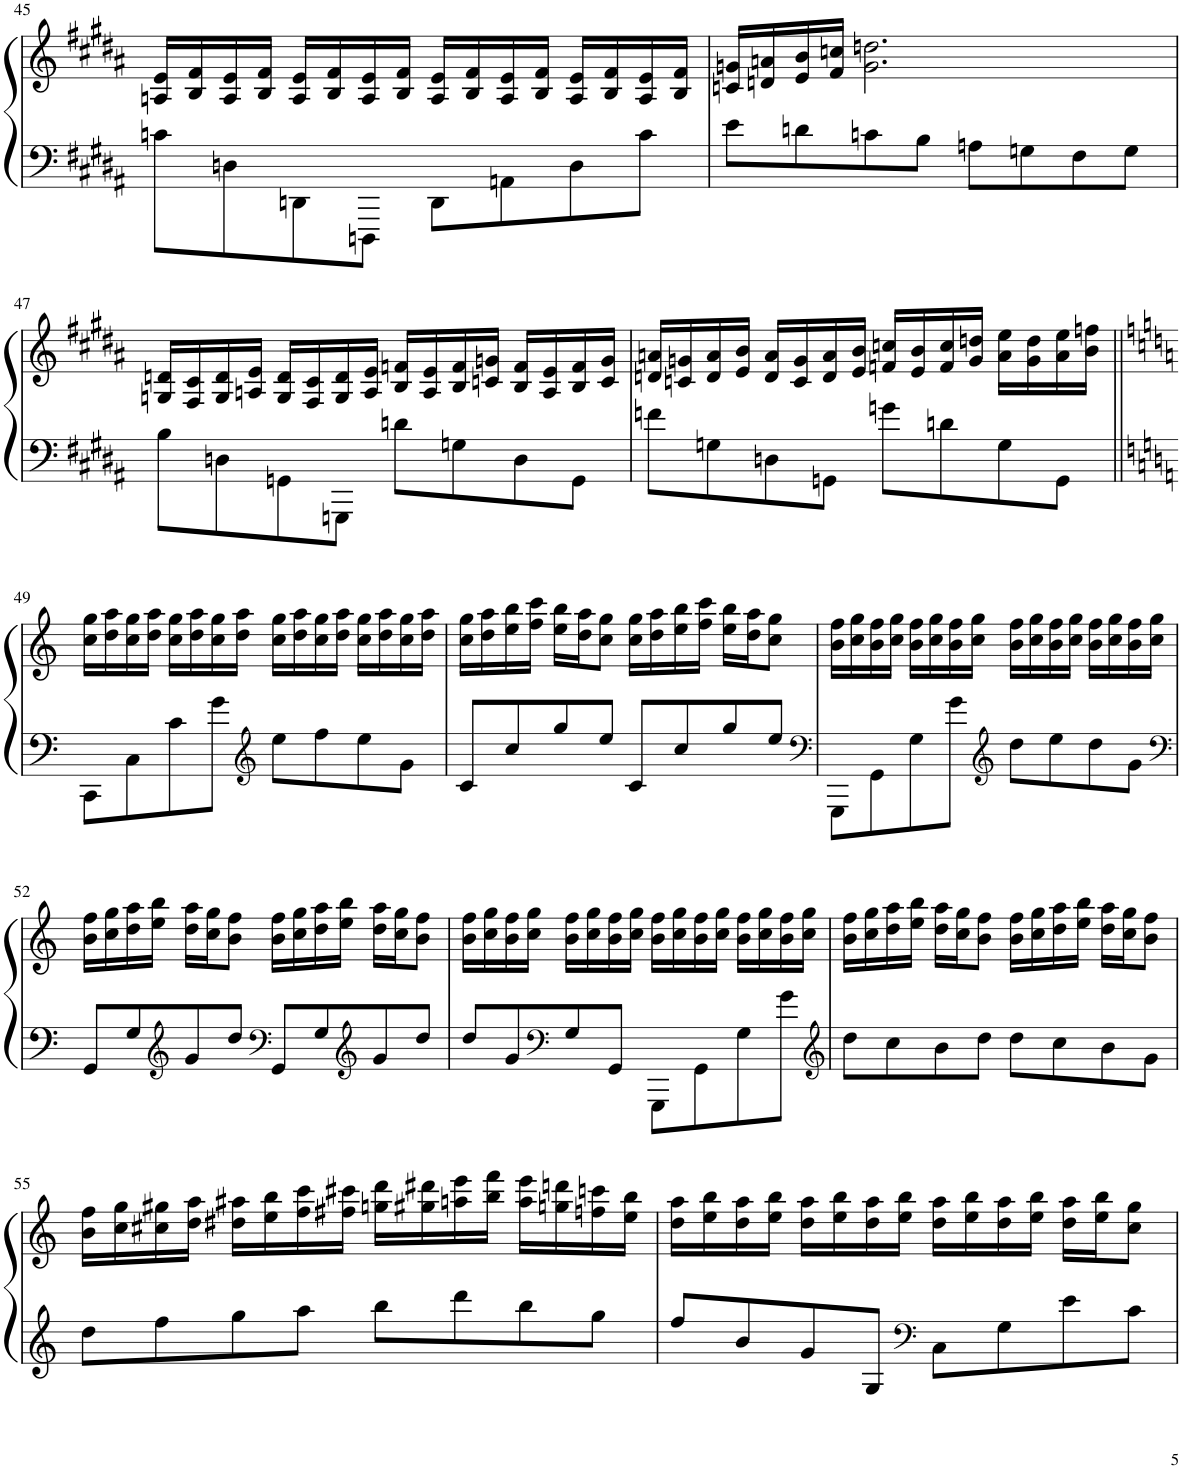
**kern	**kern
*part1	*part1
*staff2	*staff1
*I"Piano	*
*I'Pno.	*
!!LO:PB:g=z
*clefF4	*clefG2
*k[f#c#g#d#a#]	*k[f#c#g#d#a#]
*M4/4	*M4/4
=45	=45
8cn\L	16An/ 16e/LL
.	16B/ 16f#/
8Dn\	16A/ 16e/
.	16B/ 16f#/JJ
8DDn\	16A/ 16e/LL
.	16B/ 16f#/
8DDDn\J	16A/ 16e/
.	16B/ 16f#/JJ
8DD\L	16A/ 16e/LL
.	16B/ 16f#/
8AAn\	16A/ 16e/
.	16B/ 16f#/JJ
8D\	16A/ 16e/LL
.	16B/ 16f#/
8c\J	16A/ 16e/
.	16B/ 16f#/JJ
=46	=46
8e\L	16cn/ 16gn/LL
.	16dn/ 16an/
8dn\	16e/ 16b/
.	16f#/ 16ccn/JJ
8cn\	2.g\ 2.ddn\
8B\J	.
8An\L	.
8Gn\	.
8F#\	.
8G\J	.
!!LO:LB:g=z
=47	=47
8B\L	16Gn/ 16dn/LL
.	16F#/ 16c#/
8Dn\	16G/ 16d/
.	16An/ 16e/JJ
8GGn\	16G/ 16d/LL
.	16F#/ 16c#/
8GGGn\J	16G/ 16d/
.	16A/ 16e/JJ
8dn\L	16B/ 16fn/LL
.	16A/ 16e/
8Gn\	16B/ 16f/
.	16cn/ 16gn/JJ
8D\	16B/ 16f/LL
.	16A/ 16e/
8GG\J	16B/ 16f/
.	16c/ 16g/JJ
=48	=48
8fn\L	16dn/ 16an/LL
.	16cn/ 16gn/
8Gn\	16d/ 16a/
.	16e/ 16b/JJ
8Dn\	16d/ 16a/LL
.	16c/ 16g/
8GGn\J	16d/ 16a/
.	16e/ 16b/JJ
8gn\L	16fn/ 16ccn/LL
.	16e/ 16b/
8dn\	16f/ 16cc/
.	16g/ 16ddn/JJ
8G\	16a\ 16ee\LL
.	16g\ 16dd\
8GG\J	16a\ 16ee\
.	16b\ 16ffn\JJ
!!LO:LB:g=z
=49||	=49||
*k[]	*k[]
8CC\L	16cc\ 16gg\LL
.	16dd\ 16aa\
8C\	16cc\ 16gg\
.	16dd\ 16aa\JJ
8c\	16cc\ 16gg\LL
.	16dd\ 16aa\
8g\J	16cc\ 16gg\
.	16dd\ 16aa\JJ
*clefG2	*
8ee\L	16cc\ 16gg\LL
.	16dd\ 16aa\
8ff\	16cc\ 16gg\
.	16dd\ 16aa\JJ
8ee\	16cc\ 16gg\LL
.	16dd\ 16aa\
8g\J	16cc\ 16gg\
.	16dd\ 16aa\JJ
=50	=50
8c/L	16cc\ 16gg\LL
.	16dd\ 16aa\
8cc/	16ee\ 16bb\
.	16ff\ 16ccc\JJ
8gg/	16ee\ 16bb\LL
.	16dd\ 16aa\J
8ee/J	8cc\ 8gg\J
8c/L	16cc\ 16gg\LL
.	16dd\ 16aa\
8cc/	16ee\ 16bb\
.	16ff\ 16ccc\JJ
8gg/	16ee\ 16bb\LL
.	16dd\ 16aa\J
8ee/J	8cc\ 8gg\J
=51	=51
*clefF4	*
8GGG\L	16b\ 16ff\LL
.	16cc\ 16gg\
8GG\	16b\ 16ff\
.	16cc\ 16gg\JJ
8G\	16b\ 16ff\LL
.	16cc\ 16gg\
8g\J	16b\ 16ff\
.	16cc\ 16gg\JJ
*clefG2	*
8dd\L	16b\ 16ff\LL
.	16cc\ 16gg\
8ee\	16b\ 16ff\
.	16cc\ 16gg\JJ
8dd\	16b\ 16ff\LL
.	16cc\ 16gg\
8g\J	16b\ 16ff\
.	16cc\ 16gg\JJ
!!LO:LB:g=z
=52	=52
*clefF4	*
8GG/L	16b\ 16ff\LL
.	16cc\ 16gg\
8G/	16dd\ 16aa\
.	16ee\ 16bb\JJ
*clefG2	*
8g/	16dd\ 16aa\LL
.	16cc\ 16gg\J
8dd/J	8b\ 8ff\J
*clefF4	*
8GG/L	16b\ 16ff\LL
.	16cc\ 16gg\
8G/	16dd\ 16aa\
.	16ee\ 16bb\JJ
*clefG2	*
8g/	16dd\ 16aa\LL
.	16cc\ 16gg\J
8dd/J	8b\ 8ff\J
=53	=53
8dd/L	16b\ 16ff\LL
.	16cc\ 16gg\
8g/	16b\ 16ff\
.	16cc\ 16gg\JJ
*clefF4	*
8G/	16b\ 16ff\LL
.	16cc\ 16gg\
8GG/J	16b\ 16ff\
.	16cc\ 16gg\JJ
8GGG\L	16b\ 16ff\LL
.	16cc\ 16gg\
8GG\	16b\ 16ff\
.	16cc\ 16gg\JJ
8G\	16b\ 16ff\LL
.	16cc\ 16gg\
8g\J	16b\ 16ff\
.	16cc\ 16gg\JJ
=54	=54
*clefG2	*
8dd\L	16b\ 16ff\LL
.	16cc\ 16gg\
8cc\	16dd\ 16aa\
.	16ee\ 16bb\JJ
8b\	16dd\ 16aa\LL
.	16cc\ 16gg\J
8dd\J	8b\ 8ff\J
8dd\L	16b\ 16ff\LL
.	16cc\ 16gg\
8cc\	16dd\ 16aa\
.	16ee\ 16bb\JJ
8b\	16dd\ 16aa\LL
.	16cc\ 16gg\J
8g\J	8b\ 8ff\J
!!LO:LB:g=z
=55	=55
8dd\L	16b\ 16ff\LL
.	16cc\ 16gg\
8ff\	16cc#X\ 16gg#X\
.	16dd\ 16aa\JJ
8gg\	16dd#X\ 16aa#X\LL
.	16ee\ 16bb\
8aa\J	16ff\ 16ccc\
.	16ff#X\ 16ccc#X\JJ
8bb\L	16ggn\ 16ddd\LL
.	16gg#X\ 16ddd#X\
8ddd\	16aan\ 16eee\
.	16bb\ 16fff\JJ
8bb\	16aa\ 16eee\LL
.	16ggn\ 16dddn\
8gg\J	16ffn\ 16cccn\
.	16ee\ 16bb\JJ
=56	=56
8ff/L	16dd\ 16aa\LL
.	16ee\ 16bb\
8b/	16dd\ 16aa\
.	16ee\ 16bb\JJ
8g/	16dd\ 16aa\LL
.	16ee\ 16bb\
8G/J	16dd\ 16aa\
.	16ee\ 16bb\JJ
*clefF4	*
8C\L	16dd\ 16aa\LL
.	16ee\ 16bb\
8G\	16dd\ 16aa\
.	16ee\ 16bb\JJ
8e\	16dd\ 16aa\LL
.	16ee\ 16bb\J
8c\J	8cc\ 8gg\J
=	=
*-	*-
